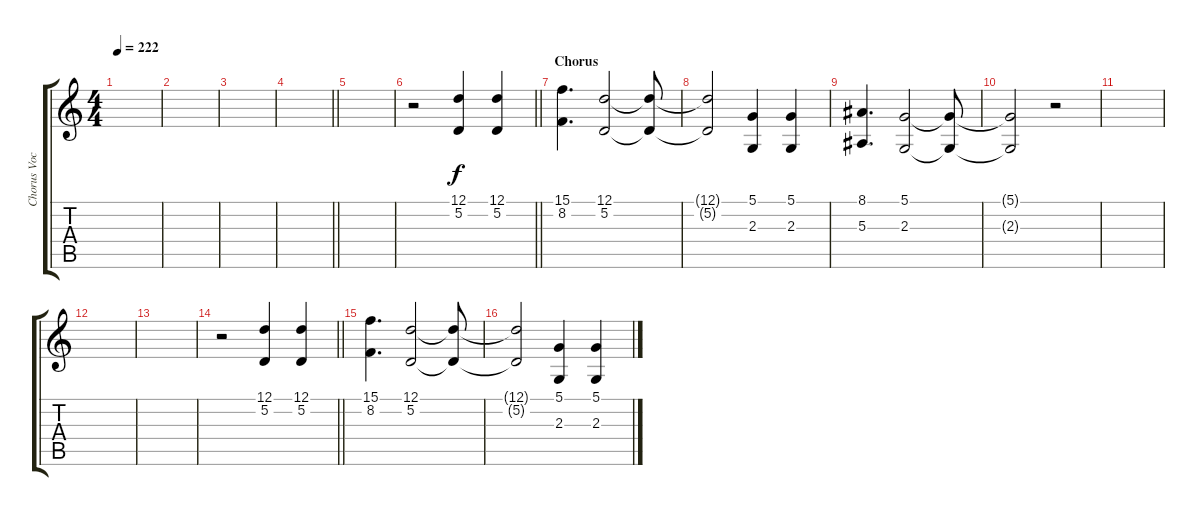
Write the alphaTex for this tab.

\track ("Chorus Vocals" "Chorus Voc") {instrument stringensemble1}
\staff {score tabs}
\tuning (D4 A3 F3 C3 G2 D2) {hide}
\ts (4 4)
\tempo 222
\clef g2
\ks c
|
|
|
\barLineRight lightlight
|
\section ("" "")
|
\barLineRight lightlight
r.2 (12.1 5.2).4 (12.1 5.2).4 |
\section ("" "Chorus")
(15.1 8.2).4{d} (12.1 5.2).2 (12.1{t} 5.2{t}).8 |
(12.1{t} 5.2{t}).2 (5.1 2.3).4 (5.1 2.3).4 |
(8.1 5.3).4{d} (5.1 2.3).2 (5.1{t} 2.3{t}).8 |
(5.1{t} 2.3{t}).2 r.2 |
|
|
|
\barLineRight lightlight
r.2 (12.1 5.2).4 (12.1 5.2).4 |
\section ("" "")
(15.1 8.2).4{d} (12.1 5.2).2 (12.1{t} 5.2{t}).8 |
(12.1{t} 5.2{t}).2 (5.1 2.3).4 (5.1 2.3).4
